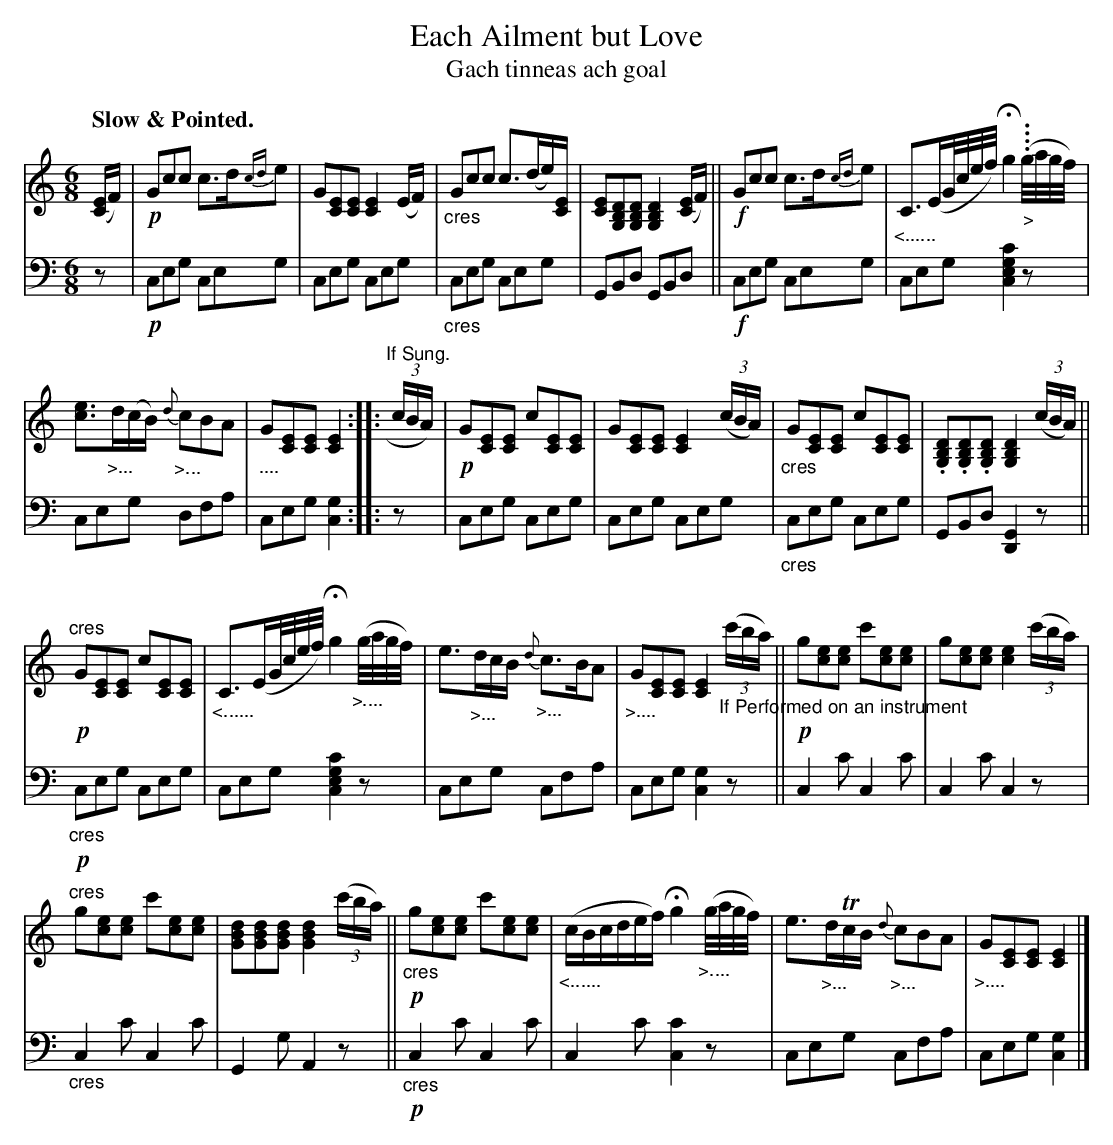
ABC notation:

X:1
T: Each Ailment but Love
T: Gach tinneas ach goal
M: 6/8
L: 1/16
Q: "Slow & Pointed."
K: C
V: 1 staves=2
([EC]F) |!p!\
G2c2c2 c3d{cd}e2 | G2[E2C2][E2C2] [E4C4](EF) |"_cres"\
G2c2c2 c3(de)[EC] | [E2C2][D2B,2G,2][D2B,2G,2] [D4B,4G,4]([EC]F) ||!f! G2c2c2 c3d{cd}e2 |\
"_<......"C3(EG/c/e/f/) Hg4 ("_>"....g/a/g/f/) |
[e3c3]"_>..."d(cB) {d}"_>..."c2B2A2 | "_...."G2[E2C2][E2C2] [E4C4] ::\
"^If Sung."(3cBA)|!p!\
G2[E2C2][E2C2] c2[E2C2][E2C2] | G2[E2C2][E2C2] [E4C4] (3(cBA) |\
"_cres"G2[E2C2][E2C2] c2[E2C2][E2C2] | .[D2B,2G,2].[D2B,2G,2].[D2B,2G,2] [D4B,4G,4] (3(cBA) ||!p!
"^cres"G2[E2C2][E2C2] c2[E2C2][E2C2] | "_<......"C3(EG/c/e/f/) Hg4 ("_>...."g/a/g/f/)|\
e3"_>..."dcB "_>..."{d}c3BA2 |\
"_>...."G2[E2C2][E2C2] [E4C4] "_If Performed on an instrument"(3(c'ba) ||!p!\
g2[e2c2][e2c2] c'2[e2c2][e2c2] | g2[e2c2][e2c2] [e4c4] (3(c'ba) |
"^cres"g2[e2c2][e2c2] c'2[e2c2][e2c2] | [d2B2G2][d2B2G2][d2B2G2] [d4B4G4] (3(c'ba) ||\
!p! "_cres"g2[e2c2][e2c2] c'2[e2c2][e2c2] | ("_<......"cBcdef) Hg4 ("_>...."g/a/g/f/) |\
e3"_>..."dTcB "_>..."{d}c2B2A2  | "_>...."G2[E2C2][E2C2] [E4C4] |]
V: 2 clef=bass middle=d
z2 |!p! c2e2g2 c2e2g2 | c2e2g2 c2e2g2 | "_cres"c2e2g2 c2e2g2 | G2B2d2 G2B2d2 ||!f! c2e2g2 c2e2g2 |
c2e2g2 [c4e4g4c'4]z2 | c2e2g2 d2f2a2 | c2e2g2 [c4g4] :: z2 | c2e2g2 c2e2g2 | c2e2g2 c2e2g2 |
"_cres"c2e2g2 c2e2g2 | G2B2d2 [G4D4]z2 ||!p! "_cres"c2e2g2 c2e2g2 | c2e2g2 [c4e4g4c'4]z2 | c2e2g2 c2f2a2 |
c2e2g2 [c4g4]z2 || c4c'2 c4c'2 | c4c'2 c4z2 |"_cres" c4c'2 c4c'2 | G4g2 A4z2 ||
!p! "_cres"c4c'2 c4c'2 | c4c'2 [c4c'4]z2 | c2e2g2 c2f2a2 | c2e2g2 [c4g4] |]
